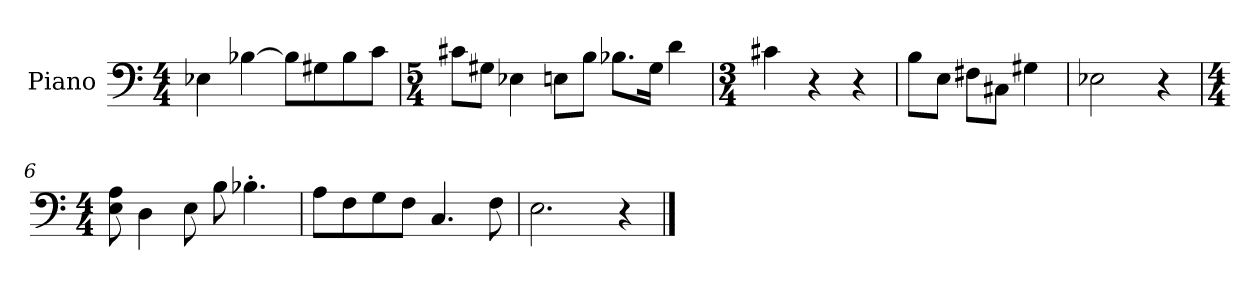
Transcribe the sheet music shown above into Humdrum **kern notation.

**kern
*part1
*staff1
*I"Piano
*I'Pno.
*clefF4
*k[]
*M4/4
*MM120
=1
4E-X\
[4B-X\
8B-\L]
8G#X\
8B-\
8c\J
=2
*M5/4
8c#X\L
8G#X\J
4E-X\
8En\L
8B\J
8.B-X\L
16G#\Jk
4d\
=3
*M3/4
4c#X\
4r
4r
=4
8B\L
8E\J
8F#X\L
8C#X\J
4G#X\
=5
2E-X\
4r
=6
*M4/4
8E\ 8A\
4D\
8E\
8B\
4.B-X'\
!!LO:LB:g=z
=7
8A\L
8F\
8G\
8F\J
4.C/
8F\
=8
2.E\
4r
==
*-
